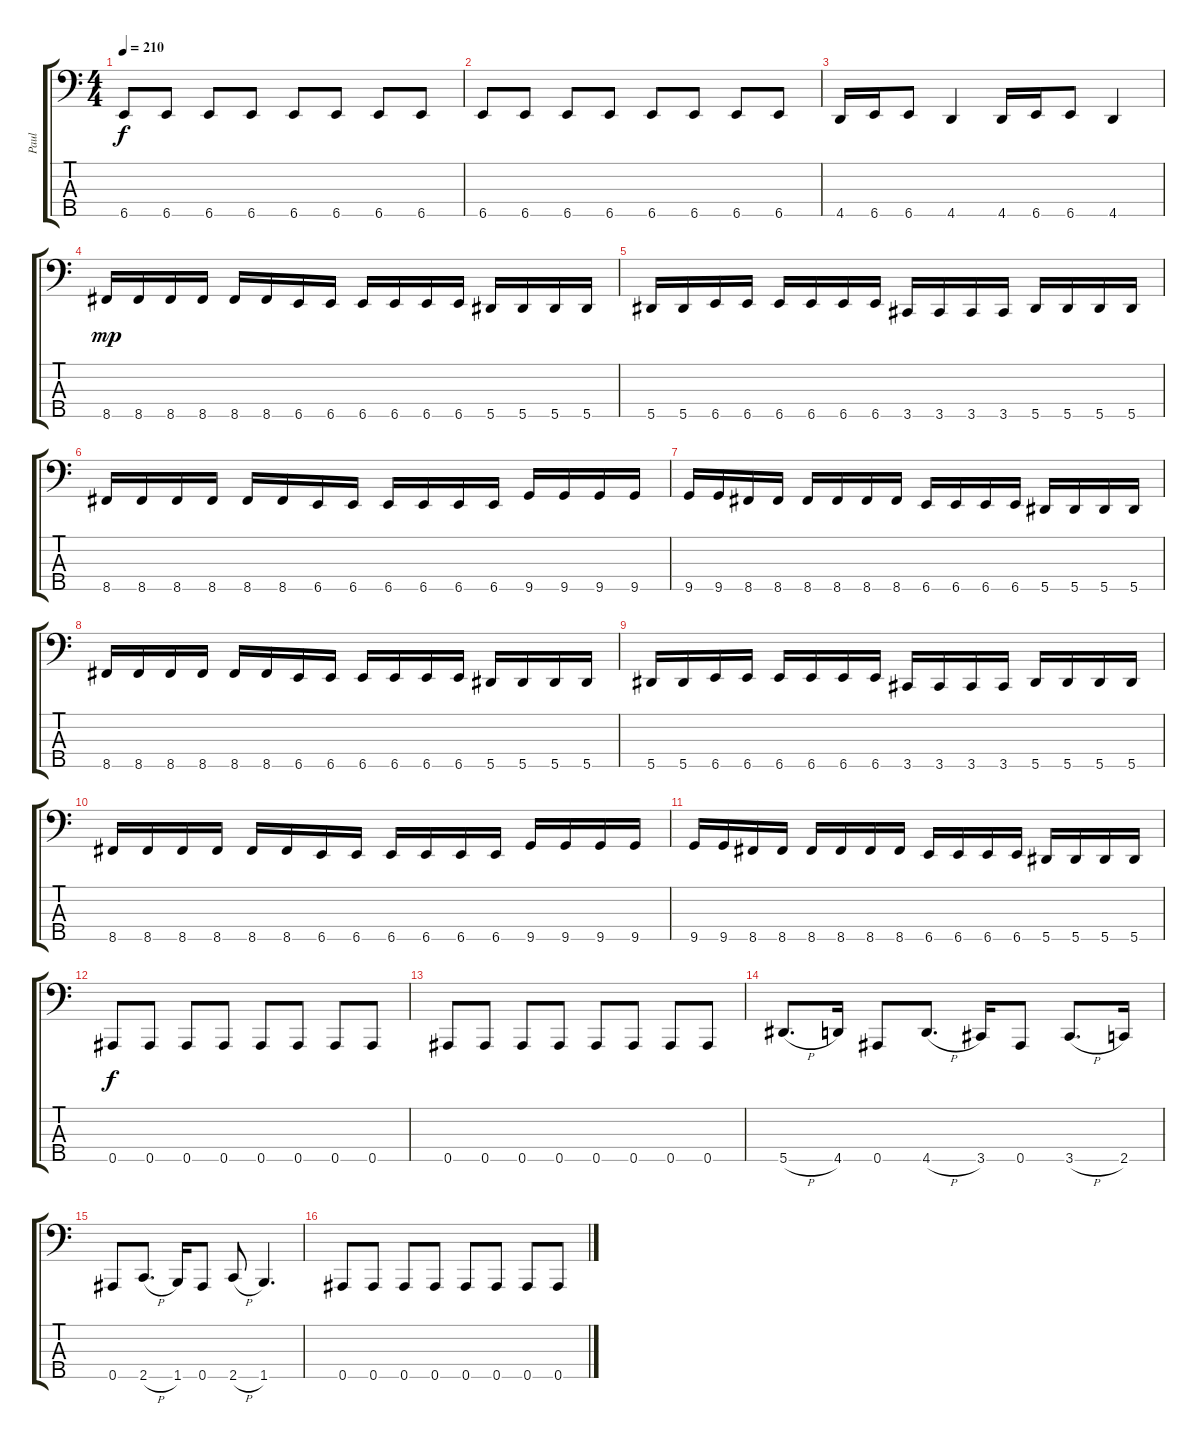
\track ("Paul" "Paul") {instrument electricbassfinger}
\staff {score tabs}
\tuning (Gb2 Db2 Ab1 Eb1 Bb0) {hide}
\ts (4 4)
\tempo 210
\clef f4
\ks c
6.5.8{dy f} 6.5.8 6.5.8 6.5.8 6.5.8 6.5.8 6.5.8 6.5.8 |
6.5.8 6.5.8 6.5.8 6.5.8 6.5.8 6.5.8 6.5.8 6.5.8 |
4.5.16 6.5.16 6.5.8 4.5.4 4.5.16 6.5.16 6.5.8 4.5.4 |
8.5.16{dy mp} 8.5.16 8.5.16 8.5.16 8.5.16 8.5.16 6.5.16 6.5.16 6.5.16 6.5.16 6.5.16 6.5.16 5.5.16 5.5.16 5.5.16 5.5.16 |
5.5.16 5.5.16 6.5.16 6.5.16 6.5.16 6.5.16 6.5.16 6.5.16 3.5.16 3.5.16 3.5.16 3.5.16 5.5.16 5.5.16 5.5.16 5.5.16 |
8.5.16 8.5.16 8.5.16 8.5.16 8.5.16 8.5.16 6.5.16 6.5.16 6.5.16 6.5.16 6.5.16 6.5.16 9.5.16 9.5.16 9.5.16 9.5.16 |
9.5.16 9.5.16 8.5.16 8.5.16 8.5.16 8.5.16 8.5.16 8.5.16 6.5.16 6.5.16 6.5.16 6.5.16 5.5.16 5.5.16 5.5.16 5.5.16 |
8.5.16 8.5.16 8.5.16 8.5.16 8.5.16 8.5.16 6.5.16 6.5.16 6.5.16 6.5.16 6.5.16 6.5.16 5.5.16 5.5.16 5.5.16 5.5.16 |
5.5.16 5.5.16 6.5.16 6.5.16 6.5.16 6.5.16 6.5.16 6.5.16 3.5.16 3.5.16 3.5.16 3.5.16 5.5.16 5.5.16 5.5.16 5.5.16 |
8.5.16 8.5.16 8.5.16 8.5.16 8.5.16 8.5.16 6.5.16 6.5.16 6.5.16 6.5.16 6.5.16 6.5.16 9.5.16 9.5.16 9.5.16 9.5.16 |
9.5.16 9.5.16 8.5.16 8.5.16 8.5.16 8.5.16 8.5.16 8.5.16 6.5.16 6.5.16 6.5.16 6.5.16 5.5.16 5.5.16 5.5.16 5.5.16 |
0.5.8{dy f} 0.5.8 0.5.8 0.5.8 0.5.8 0.5.8 0.5.8 0.5.8 |
0.5.8 0.5.8 0.5.8 0.5.8 0.5.8 0.5.8 0.5.8 0.5.8 |
5.5{h}.8{d} 4.5.16 0.5.8 4.5{h}.8{d} 3.5.16 0.5.8 3.5{h}.8{d} 2.5.16 |
0.5.8 2.5{h}.8{d} 1.5.16 0.5.8 2.5{h}.8 1.5.4{d} |
0.5.8 0.5.8 0.5.8 0.5.8 0.5.8 0.5.8 0.5.8 0.5.8
